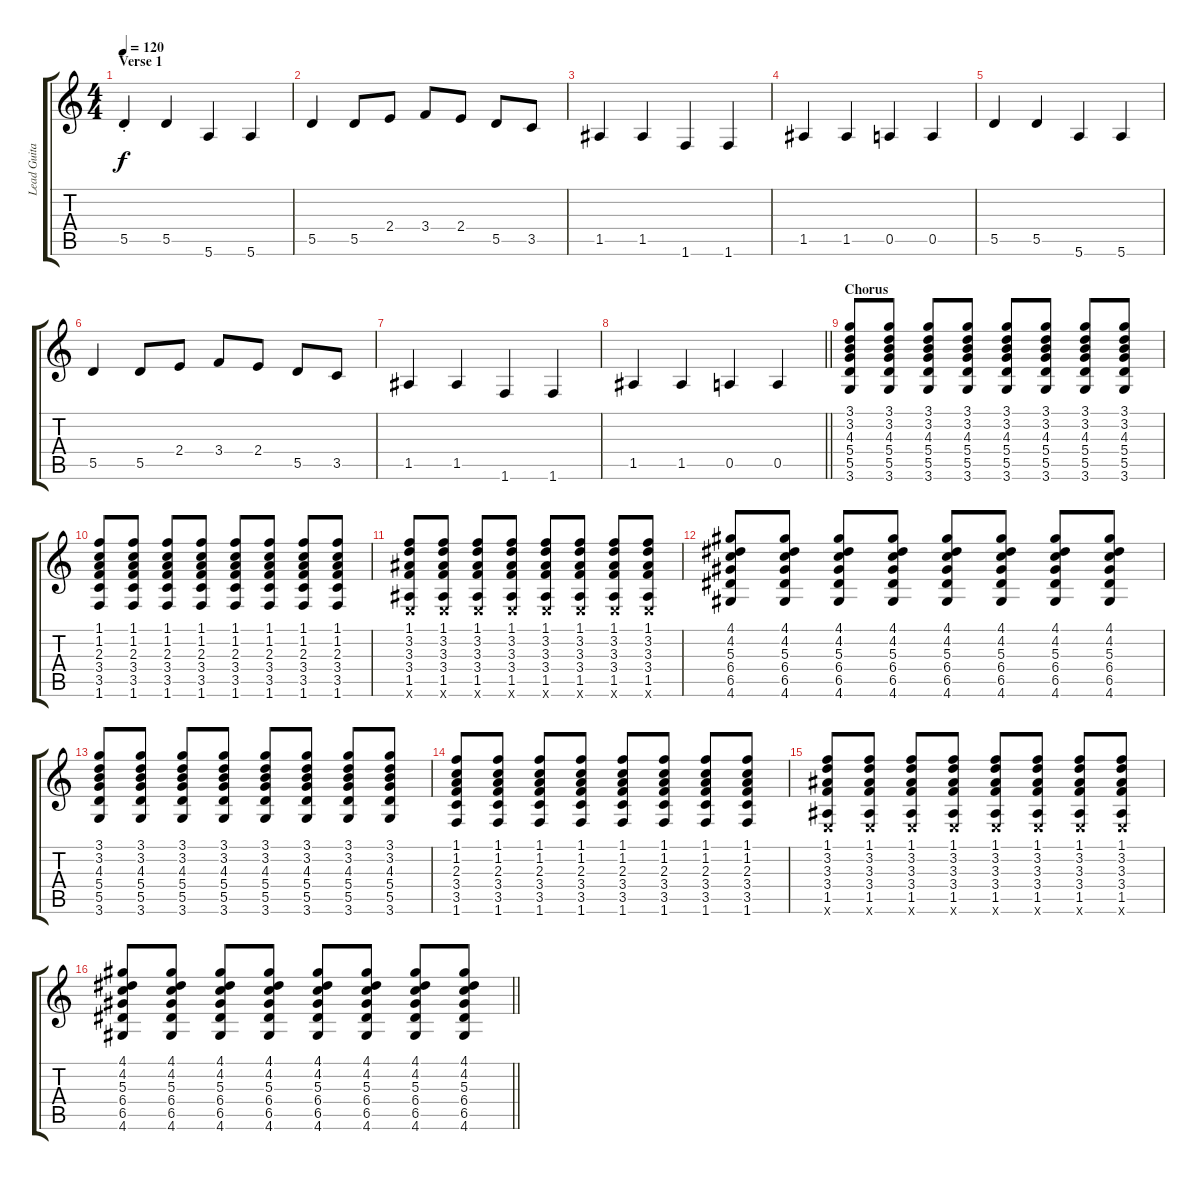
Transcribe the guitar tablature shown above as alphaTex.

\track ("Lead Guitar" "Lead Guita") {instrument distortionguitar}
\staff {score tabs}
\tuning (E4 B3 G3 D3 A2 E2) {hide}
\ts (4 4)
\section ("" "Verse 1")
\tempo 120
\clef g2
\ks c
5.5{st}.4{dy f} 5.5.4 5.6.4 5.6.4 |
5.5.4 5.5.8 2.4.8 3.4.8 2.4.8 5.5.8 3.5.8 |
1.5.4 1.5.4 1.6.4 1.6.4 |
1.5.4 1.5.4 0.5.4 0.5.4 |
5.5.4 5.5.4 5.6.4 5.6.4 |
5.5.4 5.5.8 2.4.8 3.4.8 2.4.8 5.5.8 3.5.8 |
1.5.4 1.5.4 1.6.4 1.6.4 |
\barLineRight lightlight
1.5.4 1.5.4 0.5.4 0.5.4 |
\section ("" "Chorus")
(3.1 3.2 4.3 5.4 5.5 3.6).8 (3.1 3.2 4.3 5.4 5.5 3.6).8 (3.1 3.2 4.3 5.4 5.5 3.6).8 (3.1 3.2 4.3 5.4 5.5 3.6).8 (3.1 3.2 4.3 5.4 5.5 3.6).8 (3.1 3.2 4.3 5.4 5.5 3.6).8 (3.1 3.2 4.3 5.4 5.5 3.6).8 (3.1 3.2 4.3 5.4 5.5 3.6).8 |
(1.1 1.2 2.3 3.4 3.5 1.6).8 (1.1 1.2 2.3 3.4 3.5 1.6).8 (1.1 1.2 2.3 3.4 3.5 1.6).8 (1.1 1.2 2.3 3.4 3.5 1.6).8 (1.1 1.2 2.3 3.4 3.5 1.6).8 (1.1 1.2 2.3 3.4 3.5 1.6).8 (1.1 1.2 2.3 3.4 3.5 1.6).8 (1.1 1.2 2.3 3.4 3.5 1.6).8 |
(1.1 3.2 3.3 3.4 1.5 0.6{x}).8 (1.1 3.2 3.3 3.4 1.5 0.6{x}).8 (1.1 3.2 3.3 3.4 1.5 0.6{x}).8 (1.1 3.2 3.3 3.4 1.5 0.6{x}).8 (1.1 3.2 3.3 3.4 1.5 0.6{x}).8 (1.1 3.2 3.3 3.4 1.5 0.6{x}).8 (1.1 3.2 3.3 3.4 1.5 0.6{x}).8 (1.1 3.2 3.3 3.4 1.5 0.6{x}).8 |
(4.1 4.2 5.3 6.4 6.5 4.6).8 (4.1 4.2 5.3 6.4 6.5 4.6).8 (4.1 4.2 5.3 6.4 6.5 4.6).8 (4.1 4.2 5.3 6.4 6.5 4.6).8 (4.1 4.2 5.3 6.4 6.5 4.6).8 (4.1 4.2 5.3 6.4 6.5 4.6).8 (4.1 4.2 5.3 6.4 6.5 4.6).8 (4.1 4.2 5.3 6.4 6.5 4.6).8 |
(3.1 3.2 4.3 5.4 5.5 3.6).8 (3.1 3.2 4.3 5.4 5.5 3.6).8 (3.1 3.2 4.3 5.4 5.5 3.6).8 (3.1 3.2 4.3 5.4 5.5 3.6).8 (3.1 3.2 4.3 5.4 5.5 3.6).8 (3.1 3.2 4.3 5.4 5.5 3.6).8 (3.1 3.2 4.3 5.4 5.5 3.6).8 (3.1 3.2 4.3 5.4 5.5 3.6).8 |
(1.1 1.2 2.3 3.4 3.5 1.6).8 (1.1 1.2 2.3 3.4 3.5 1.6).8 (1.1 1.2 2.3 3.4 3.5 1.6).8 (1.1 1.2 2.3 3.4 3.5 1.6).8 (1.1 1.2 2.3 3.4 3.5 1.6).8 (1.1 1.2 2.3 3.4 3.5 1.6).8 (1.1 1.2 2.3 3.4 3.5 1.6).8 (1.1 1.2 2.3 3.4 3.5 1.6).8 |
(1.1 3.2 3.3 3.4 1.5 0.6{x}).8 (1.1 3.2 3.3 3.4 1.5 0.6{x}).8 (1.1 3.2 3.3 3.4 1.5 0.6{x}).8 (1.1 3.2 3.3 3.4 1.5 0.6{x}).8 (1.1 3.2 3.3 3.4 1.5 0.6{x}).8 (1.1 3.2 3.3 3.4 1.5 0.6{x}).8 (1.1 3.2 3.3 3.4 1.5 0.6{x}).8 (1.1 3.2 3.3 3.4 1.5 0.6{x}).8 |
\barLineRight lightlight
(4.1 4.2 5.3 6.4 6.5 4.6).8 (4.1 4.2 5.3 6.4 6.5 4.6).8 (4.1 4.2 5.3 6.4 6.5 4.6).8 (4.1 4.2 5.3 6.4 6.5 4.6).8 (4.1 4.2 5.3 6.4 6.5 4.6).8 (4.1 4.2 5.3 6.4 6.5 4.6).8 (4.1 4.2 5.3 6.4 6.5 4.6).8 (4.1 4.2 5.3 6.4 6.5 4.6).8
